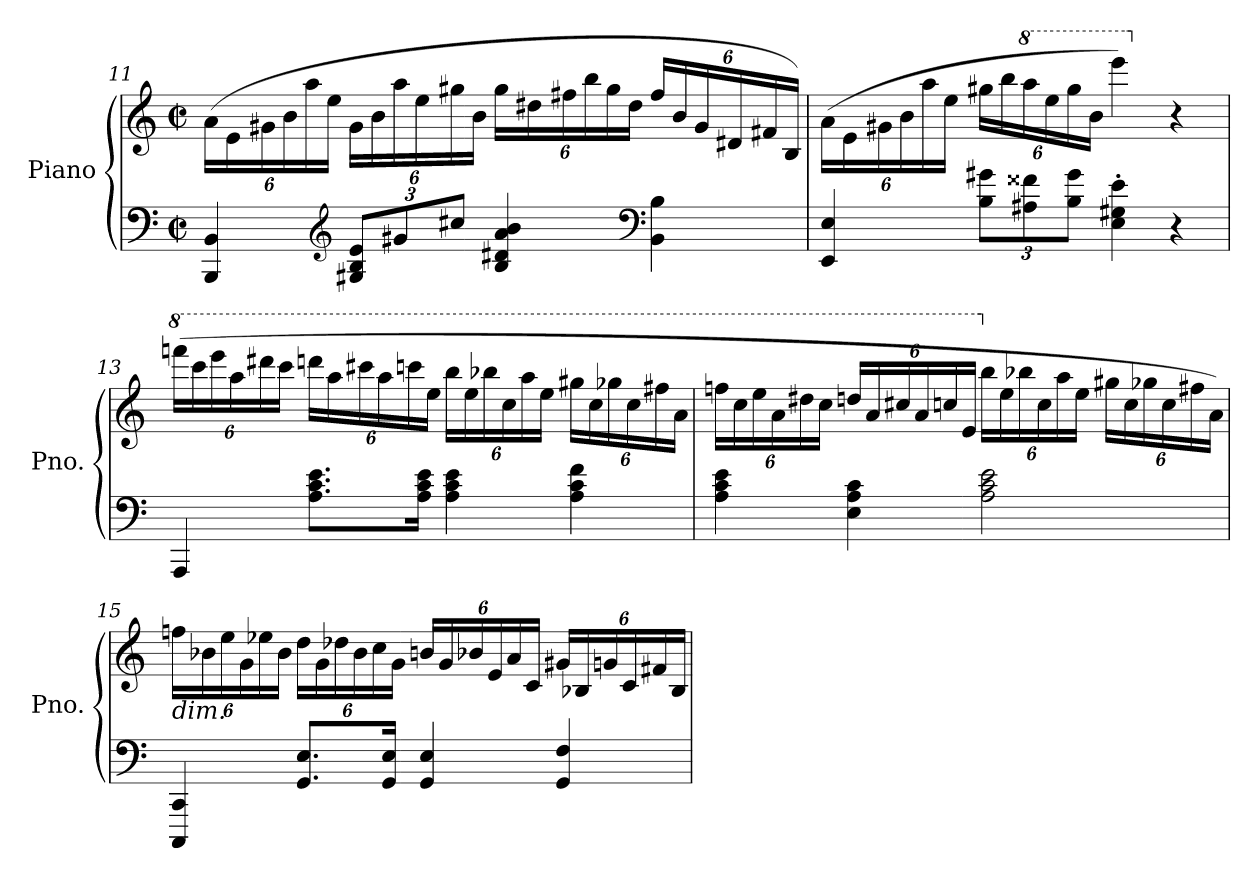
**kern	**kern
*part1	*part1
*staff2	*staff1
*I"Piano	*
*I'Pno.	*
!!LO:LB:g=z
*clefF4	*clefG2
*k[]	*k[]
*M2/2	*M2/2
*met(c|)	*met(c|)
*	*Xbrackettup
=11	=11
4BBB/ 4BB/	(>24a\LL
.	24e\
.	24g#X\
.	24b\
.	24aa\
.	24ee\JJ
*clefG2	*
*Xbrackettup	*
12G#X/ 12B/ 12e/L	24g#\LL
.	24b\
12g#X/	24aa\
.	24ee\
12cc#X/J	24gg#X\
.	24b\JJ
4B/ 4d#X/ 4a/ 4b/	24gg#\LL
.	24dd#X\
.	24ff#X\
.	24bb\
.	24gg#\
.	24dd#\JJ
*clefF4	*
4BB\ 4B\	24ff#/LL
.	24b/
.	24g#/
.	24d#X/
.	24f#X/
.	24B/JJ)
=12	=12
4EE/ 4E/	(>24a\LL
.	24e\
.	24g#X\
.	24b\
.	24aa\
.	24ee\JJ
12B\ 12g#X\L	24gg#X\LL
.	24bb\
*	*8va
12A#X\ 12f##X\	24aaa\
.	24eee\
12B\ 12g#\J	24ggg#\
.	24bb\JJ
4E\' 4G#X\' 4e\'	4eeee\)
*	*X8va
4r	4r
!!LO:PB:g=z
=13	=13
*	*8va
4AAA/	(>24ffffn\LL
.	24cccc\
.	24eeee\
.	24aaa\
.	24dddd#X\
.	24cccc\JJ
8.A\ 8.c\ 8.e\L	24ddddn\LL
.	24aaa\
.	24cccc#X\
.	24aaa\
.	24ccccn\
16A\ 16c\ 16e\Jk	.
.	24eee\JJ
4A\ 4c\ 4e\	24bbb\LL
.	24eee\
.	24bbb-X\
.	24ccc\
.	24aaa\
.	24eee\JJ
4A\ 4c\ 4f\	24ggg#X\LL
.	24ccc\
.	24ggg-X\
.	24ccc\
.	24fff#X\
.	24aa\JJ
=14	=14
4A\ 4c\ 4e\	24fffn\LL
.	24ccc\
.	24eee\
.	24aa\
.	24ddd#X\
.	24ccc\JJ
4E\ 4A\ 4c\	24dddn/LL
.	24aa/
.	24ccc#X/
.	24aa/
.	24cccn/
.	24ee/JJ
*	*X8va
2A\ 2c\ 2e\	24bb\LL
.	24ee\
.	24bb-X\
.	24cc\
.	24aa\
.	24ee\JJ
.	24gg#X\LL
.	24cc\
.	24gg-X\
.	24cc\
.	24ff#X\
.	24a\JJ)
!!LO:LB:g=z
=15	=15
!	!LO:TX:b:i:t=dim.
4CCC/ 4CC/	24ffn\LL
.	24b-X\
.	24ee\
.	24g\
.	24ee-X\
.	24b-\JJ
8.GG/ 8.E/L	24dd\LL
.	24g\
.	24dd-X\
.	24b-\
.	24cc\
16GG/ 16E/Jk	.
.	24g\JJ
4GG/ 4E/	24bn/LL
.	24g/
.	24b-X/
.	24e/
.	24a/
.	24c/JJ
4GG/ 4F/	24g#X/LL
.	24B-X/
.	24gn/
.	24c/
.	24f#X/
.	24B-/JJ
=	=
*-	*-
